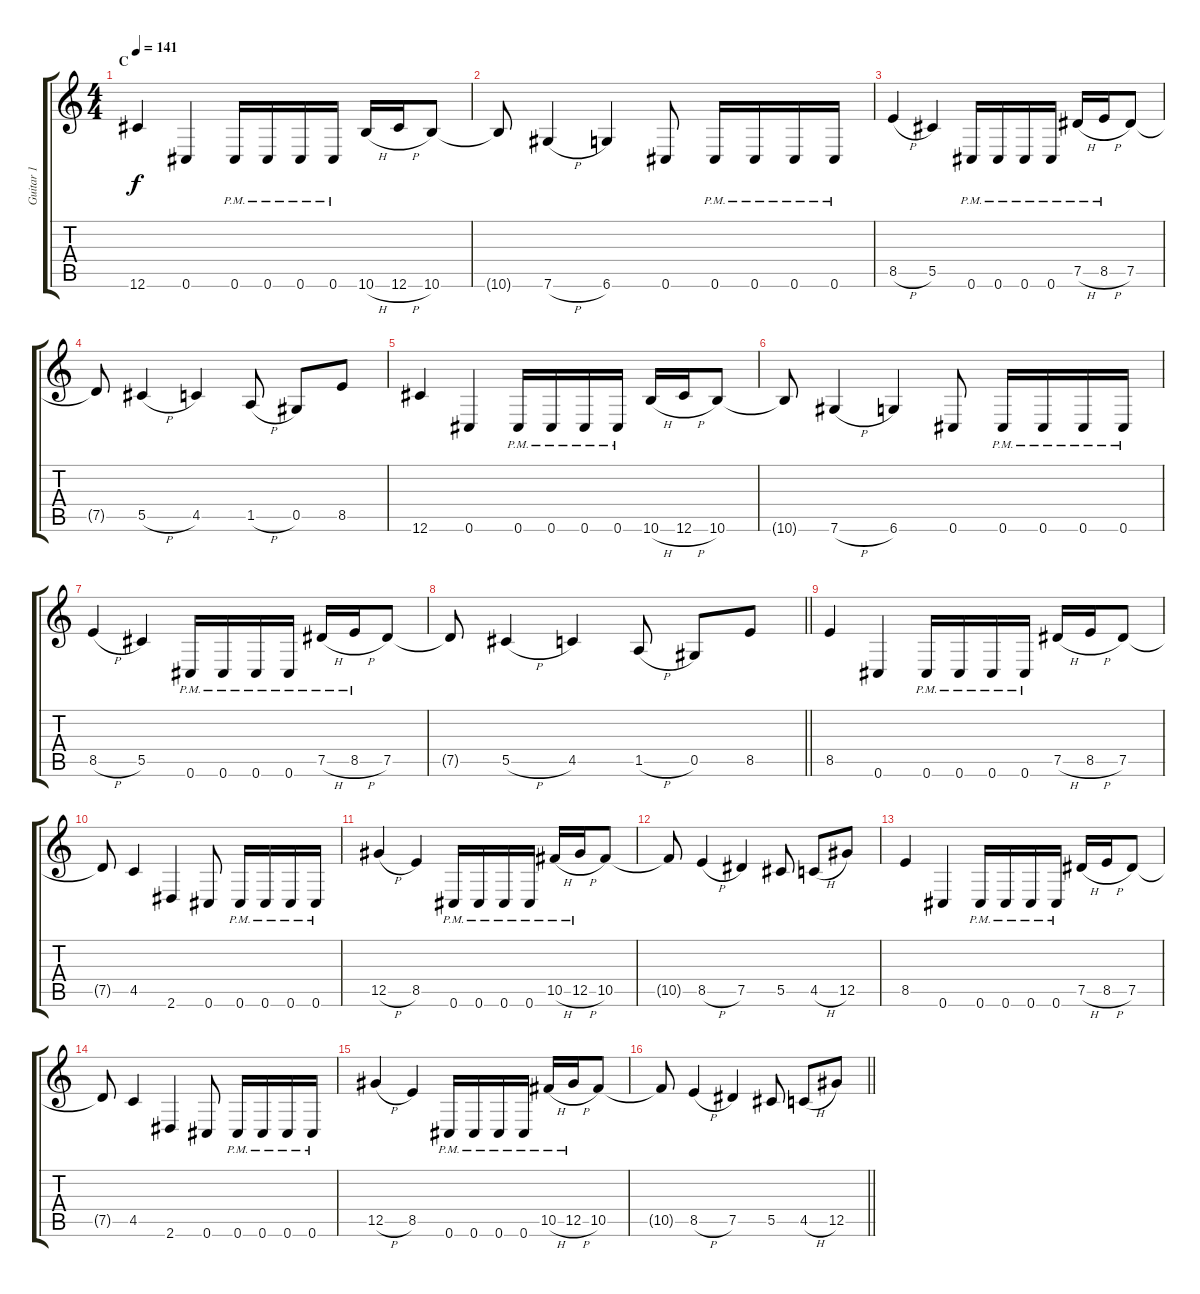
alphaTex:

\track ("Guitar 1" "Guitar 1") {instrument distortionguitar}
\staff {score tabs}
\tuning (Eb4 Bb3 Gb3 Db3 Ab2 Db2) {hide}
\ts (4 4)
\section ("" "C")
\tempo 141
\clef g2
\ks c
12.6.4{dy f} 0.6.4 0.6{pm}.16 0.6{pm}.16 0.6{pm}.16 0.6{pm}.16 10.6{h}.16 12.6{h}.16 10.6.8 |
10.6{t}.8 7.6{h}.4 6.6.4 0.6.8 0.6{pm}.16 0.6{pm}.16 0.6{pm}.16 0.6{pm}.16 |
8.5{h}.4 5.5.4 0.6{pm}.16 0.6{pm}.16 0.6{pm}.16 0.6{pm}.16 7.5{h pm}.16 8.5{h pm}.16 7.5.8 |
7.5{t}.8 5.5{h}.4 4.5.4 1.5{h}.8 0.5.8 8.5.8 |
12.6.4 0.6.4 0.6{pm}.16 0.6{pm}.16 0.6{pm}.16 0.6{pm}.16 10.6{h}.16 12.6{h}.16 10.6.8 |
10.6{t}.8 7.6{h}.4 6.6.4 0.6.8 0.6{pm}.16 0.6{pm}.16 0.6{pm}.16 0.6{pm}.16 |
8.5{h}.4 5.5.4 0.6{pm}.16 0.6{pm}.16 0.6{pm}.16 0.6{pm}.16 7.5{h pm}.16 8.5{h pm}.16 7.5.8 |
\barLineRight lightlight
7.5{t}.8 5.5{h}.4 4.5.4 1.5{h}.8 0.5.8 8.5.8 |
\section ("" "")
8.5.4 0.6.4 0.6{pm}.16 0.6{pm}.16 0.6{pm}.16 0.6{pm}.16 7.5{h}.16 8.5{h}.16 7.5.8 |
7.5{t}.8 4.5.4 2.6.4 0.6.8 0.6{pm}.16 0.6{pm}.16 0.6{pm}.16 0.6{pm}.16 |
12.5{h}.4 8.5.4 0.6{pm}.16 0.6{pm}.16 0.6{pm}.16 0.6{pm}.16 10.5{h pm}.16 12.5{h pm}.16 10.5.8 |
10.5{t}.8 8.5{h}.4 7.5.4 5.5.8 4.5{h}.8 12.5.8 |
8.5.4 0.6.4 0.6{pm}.16 0.6{pm}.16 0.6{pm}.16 0.6{pm}.16 7.5{h}.16 8.5{h}.16 7.5.8 |
7.5{t}.8 4.5.4 2.6.4 0.6.8 0.6{pm}.16 0.6{pm}.16 0.6{pm}.16 0.6{pm}.16 |
12.5{h}.4 8.5.4 0.6{pm}.16 0.6{pm}.16 0.6{pm}.16 0.6{pm}.16 10.5{h pm}.16 12.5{h pm}.16 10.5.8 |
\barLineRight lightlight
10.5{t}.8 8.5{h}.4 7.5.4 5.5.8 4.5{h}.8 12.5.8
